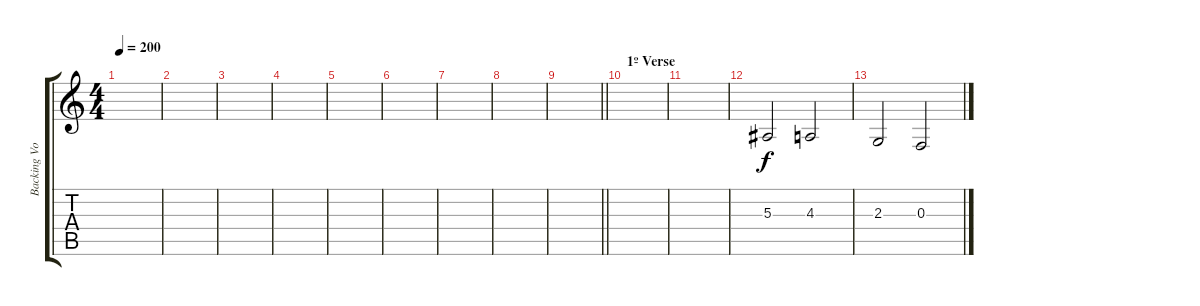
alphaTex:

\track ("Backing Voice" "Backing Vo") {instrument oboe}
\staff {score tabs}
\tuning (D4 A3 F3 C3 G2 C2) {hide}
\ts (4 4)
\tempo 200
\clef g2
\ks c
|
|
|
|
|
|
|
|
\barLineRight lightlight
|
\section ("" "1º Verse")
|
|
5.3.2 4.3.2 |
2.3.2 0.3.2
